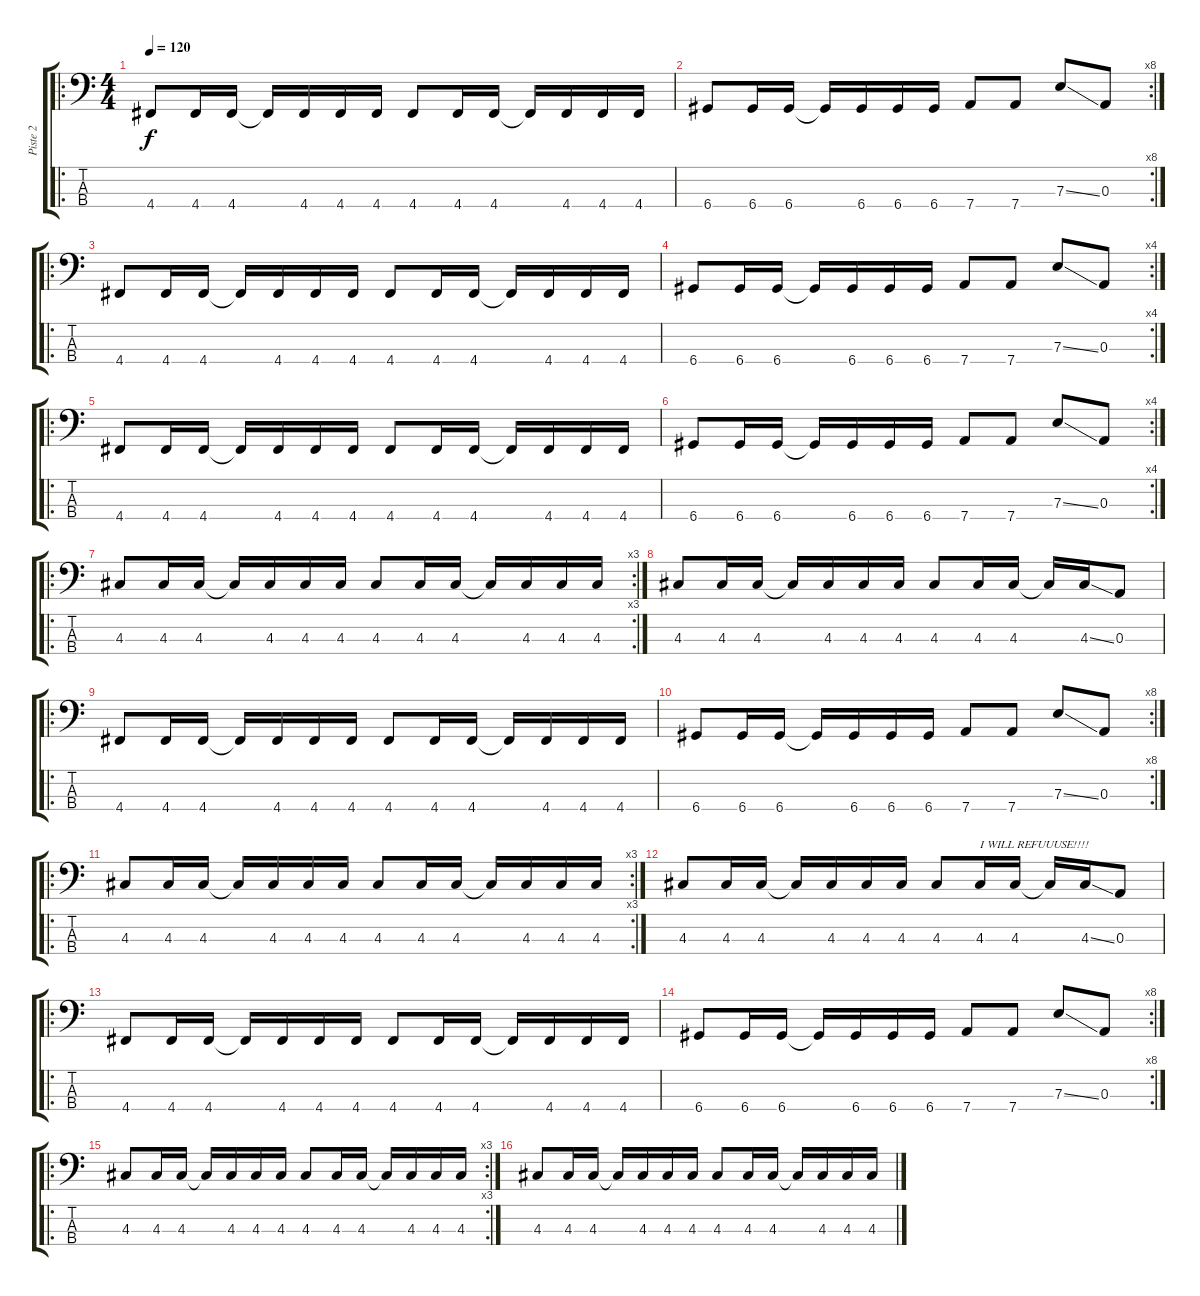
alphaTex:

\track ("Piste 2" "Piste 2") {instrument electricbasspick}
\staff {score tabs}
\tuning (G2 D2 A1 D1) {hide}
\ro
\ts (4 4)
\tempo 120
\clef f4
\ks c
4.4.8{dy f instrument electricbasspick} 4.4.16 4.4.16 4.4{t}.16 4.4.16 4.4.16 4.4.16 4.4.8 4.4.16 4.4.16 4.4{t}.16 4.4.16 4.4.16 4.4.16 |
\rc 8
6.4.8 6.4.16 6.4.16 6.4{t}.16 6.4.16 6.4.16 6.4.16 7.4.8 7.4.8 7.3{ss}.8 0.3.8 |
\ro
4.4.8 4.4.16 4.4.16 4.4{t}.16 4.4.16 4.4.16 4.4.16 4.4.8 4.4.16 4.4.16 4.4{t}.16 4.4.16 4.4.16 4.4.16 |
\rc 4
6.4.8 6.4.16 6.4.16 6.4{t}.16 6.4.16 6.4.16 6.4.16 7.4.8 7.4.8 7.3{ss}.8 0.3.8 |
\ro
4.4.8 4.4.16 4.4.16 4.4{t}.16 4.4.16 4.4.16 4.4.16 4.4.8 4.4.16 4.4.16 4.4{t}.16 4.4.16 4.4.16 4.4.16 |
\rc 4
6.4.8 6.4.16 6.4.16 6.4{t}.16 6.4.16 6.4.16 6.4.16 7.4.8 7.4.8 7.3{ss}.8 0.3.8 |
\ro
\rc 3
4.3.8 4.3.16 4.3.16 4.3{t}.16 4.3.16 4.3.16 4.3.16 4.3.8 4.3.16 4.3.16 4.3{t}.16 4.3.16 4.3.16 4.3.16 |
4.3.8 4.3.16 4.3.16 4.3{t}.16 4.3.16 4.3.16 4.3.16 4.3.8 4.3.16 4.3.16 4.3{t}.16 4.3{ss}.16 0.3.8 |
\ro
4.4.8 4.4.16 4.4.16 4.4{t}.16 4.4.16 4.4.16 4.4.16 4.4.8 4.4.16 4.4.16 4.4{t}.16 4.4.16 4.4.16 4.4.16 |
\rc 8
6.4.8 6.4.16 6.4.16 6.4{t}.16 6.4.16 6.4.16 6.4.16 7.4.8 7.4.8 7.3{ss}.8 0.3.8 |
\ro
\rc 3
4.3.8 4.3.16 4.3.16 4.3{t}.16 4.3.16 4.3.16 4.3.16 4.3.8 4.3.16 4.3.16 4.3{t}.16 4.3.16 4.3.16 4.3.16 |
4.3.8 4.3.16 4.3.16 4.3{t}.16 4.3.16 4.3.16 4.3.16 4.3.8 4.3.16{txt "I WILL REFUUUSE!!!!"} 4.3.16 4.3{t}.16 4.3{ss}.16 0.3.8 |
\ro
4.4.8 4.4.16 4.4.16 4.4{t}.16 4.4.16 4.4.16 4.4.16 4.4.8 4.4.16 4.4.16 4.4{t}.16 4.4.16 4.4.16 4.4.16 |
\rc 8
6.4.8 6.4.16 6.4.16 6.4{t}.16 6.4.16 6.4.16 6.4.16 7.4.8 7.4.8 7.3{ss}.8 0.3.8 |
\ro
\rc 3
4.3.8 4.3.16 4.3.16 4.3{t}.16 4.3.16 4.3.16 4.3.16 4.3.8 4.3.16 4.3.16 4.3{t}.16 4.3.16 4.3.16 4.3.16 |
4.3.8 4.3.16 4.3.16 4.3{t}.16 4.3.16 4.3.16 4.3.16 4.3.8 4.3.16 4.3.16 4.3{t}.16 4.3.16 4.3.16 4.3.16
